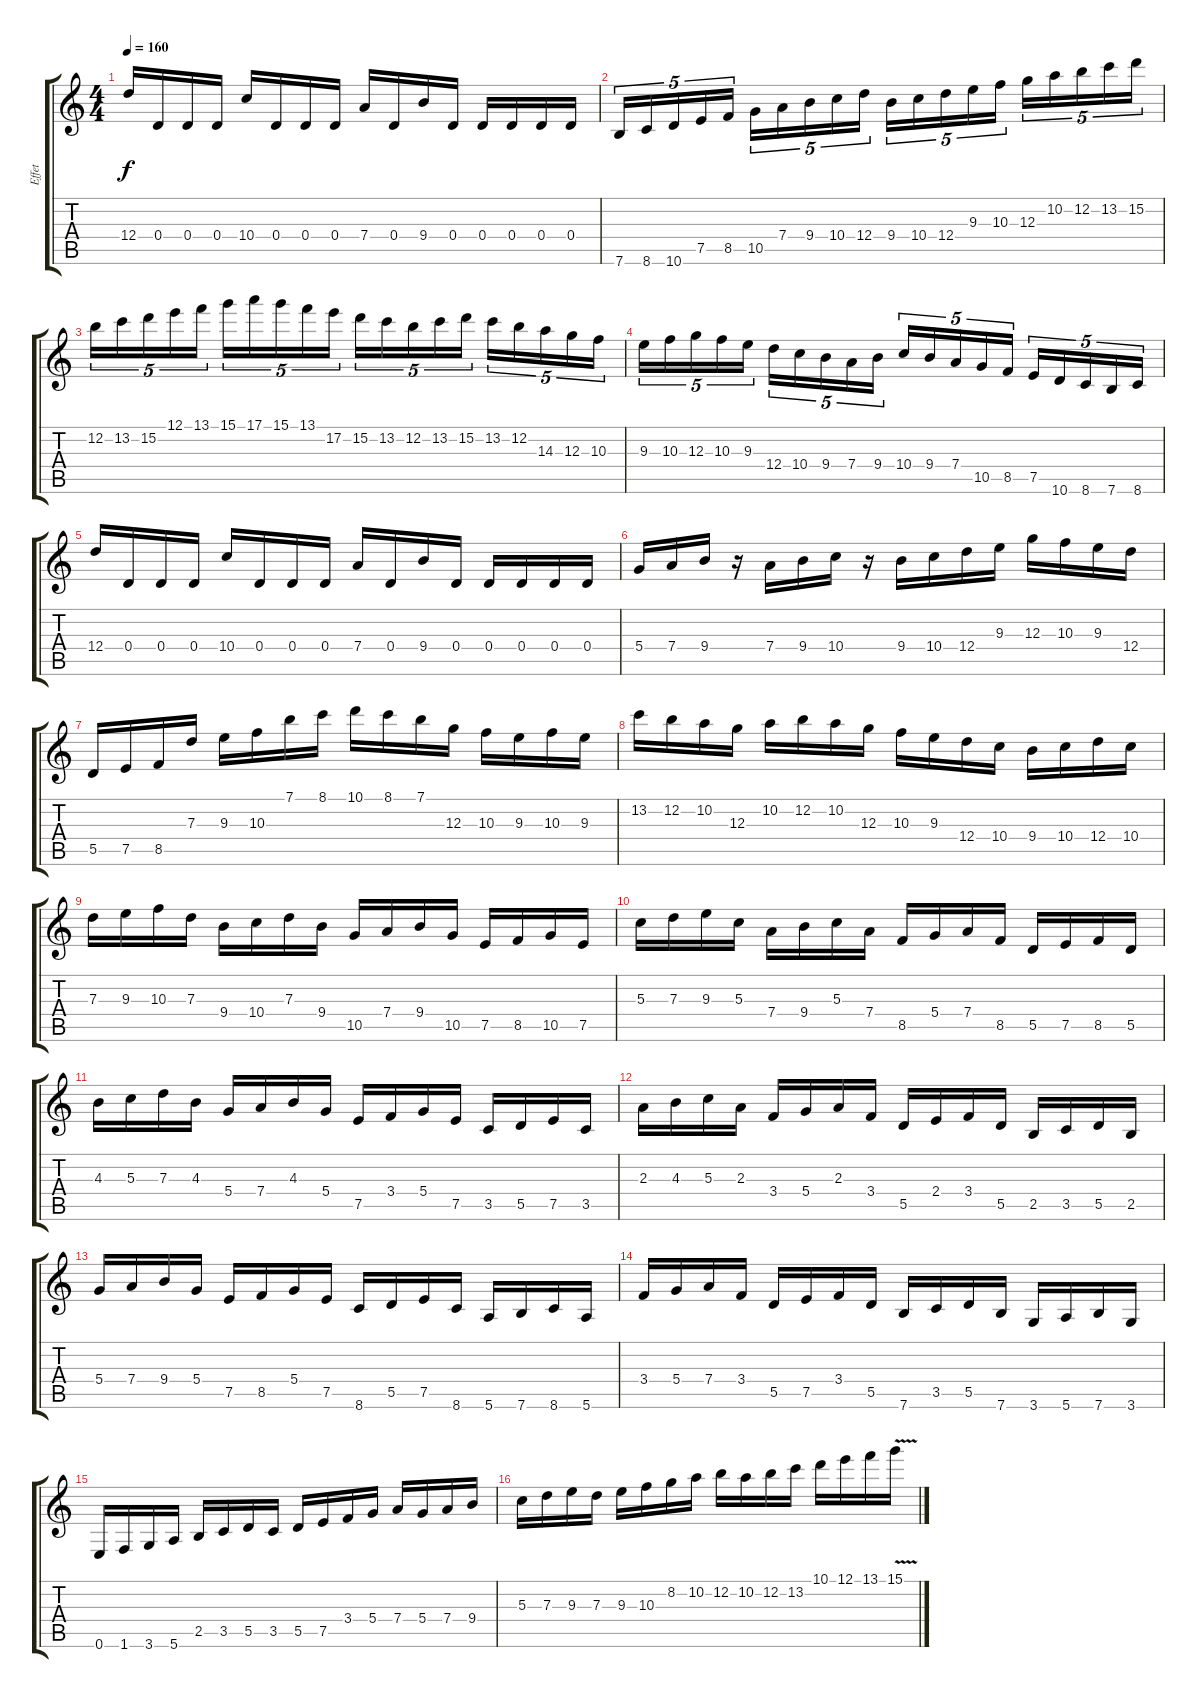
\track ("Effet" "Effet") {instrument distortionguitar}
\staff {score tabs}
\tuning (E4 B3 G3 D3 A2 E2) {hide}
\ts (4 4)
\tempo 160
\clef g2
\ks c
12.4.16{dy f} 0.4.16 0.4.16 0.4.16 10.4.16 0.4.16 0.4.16 0.4.16 7.4.16 0.4.16 9.4.16 0.4.16 0.4.16 0.4.16 0.4.16 0.4.16 |
7.6.16{tu (5 4)} 8.6.16{tu (5 4)} 10.6.16{tu (5 4)} 7.5.16{tu (5 4)} 8.5.16{tu (5 4)} 10.5.16{tu (5 4)} 7.4.16{tu (5 4)} 9.4.16{tu (5 4)} 10.4.16{tu (5 4)} 12.4.16{tu (5 4)} 9.4.16{tu (5 4)} 10.4.16{tu (5 4)} 12.4.16{tu (5 4)} 9.3.16{tu (5 4)} 10.3.16{tu (5 4)} 12.3.16{tu (5 4)} 10.2.16{tu (5 4)} 12.2.16{tu (5 4)} 13.2.16{tu (5 4)} 15.2.16{tu (5 4)} |
12.2.16{tu (5 4)} 13.2.16{tu (5 4)} 15.2.16{tu (5 4)} 12.1.16{tu (5 4)} 13.1.16{tu (5 4)} 15.1.16{tu (5 4)} 17.1.16{tu (5 4)} 15.1.16{tu (5 4)} 13.1.16{tu (5 4)} 17.2.16{tu (5 4)} 15.2.16{tu (5 4)} 13.2.16{tu (5 4)} 12.2.16{tu (5 4)} 13.2.16{tu (5 4)} 15.2.16{tu (5 4)} 13.2.16{tu (5 4)} 12.2.16{tu (5 4)} 14.3.16{tu (5 4)} 12.3.16{tu (5 4)} 10.3.16{tu (5 4)} |
9.3.16{tu (5 4)} 10.3.16{tu (5 4)} 12.3.16{tu (5 4)} 10.3.16{tu (5 4)} 9.3.16{tu (5 4)} 12.4.16{tu (5 4)} 10.4.16{tu (5 4)} 9.4.16{tu (5 4)} 7.4.16{tu (5 4)} 9.4.16{tu (5 4)} 10.4.16{tu (5 4)} 9.4.16{tu (5 4)} 7.4.16{tu (5 4)} 10.5.16{tu (5 4)} 8.5.16{tu (5 4)} 7.5.16{tu (5 4)} 10.6.16{tu (5 4)} 8.6.16{tu (5 4)} 7.6.16{tu (5 4)} 8.6.16{tu (5 4)} |
12.4.16 0.4.16 0.4.16 0.4.16 10.4.16 0.4.16 0.4.16 0.4.16 7.4.16 0.4.16 9.4.16 0.4.16 0.4.16 0.4.16 0.4.16 0.4.16 |
5.4.16 7.4.16 9.4.16 r.16 7.4.16 9.4.16 10.4.16 r.16 9.4.16 10.4.16 12.4.16 9.3.16 12.3.16 10.3.16 9.3.16 12.4.16 |
5.5.16 7.5.16 8.5.16 7.3.16 9.3.16 10.3.16 7.1.16 8.1.16 10.1.16 8.1.16 7.1.16 12.3.16 10.3.16 9.3.16 10.3.16 9.3.16 |
13.2.16 12.2.16 10.2.16 12.3.16 10.2.16 12.2.16 10.2.16 12.3.16 10.3.16 9.3.16 12.4.16 10.4.16 9.4.16 10.4.16 12.4.16 10.4.16 |
7.3.16 9.3.16 10.3.16 7.3.16 9.4.16 10.4.16 7.3.16 9.4.16 10.5.16 7.4.16 9.4.16 10.5.16 7.5.16 8.5.16 10.5.16 7.5.16 |
5.3.16 7.3.16 9.3.16 5.3.16 7.4.16 9.4.16 5.3.16 7.4.16 8.5.16 5.4.16 7.4.16 8.5.16 5.5.16 7.5.16 8.5.16 5.5.16 |
4.3.16 5.3.16 7.3.16 4.3.16 5.4.16 7.4.16 4.3.16 5.4.16 7.5.16 3.4.16 5.4.16 7.5.16 3.5.16 5.5.16 7.5.16 3.5.16 |
2.3.16 4.3.16 5.3.16 2.3.16 3.4.16 5.4.16 2.3.16 3.4.16 5.5.16 2.4.16 3.4.16 5.5.16 2.5.16 3.5.16 5.5.16 2.5.16 |
5.4.16 7.4.16 9.4.16 5.4.16 7.5.16 8.5.16 5.4.16 7.5.16 8.6.16 5.5.16 7.5.16 8.6.16 5.6.16 7.6.16 8.6.16 5.6.16 |
3.4.16 5.4.16 7.4.16 3.4.16 5.5.16 7.5.16 3.4.16 5.5.16 7.6.16 3.5.16 5.5.16 7.6.16 3.6.16 5.6.16 7.6.16 3.6.16 |
0.6.16 1.6.16 3.6.16 5.6.16 2.5.16 3.5.16 5.5.16 3.5.16 5.5.16 7.5.16 3.4.16 5.4.16 7.4.16 5.4.16 7.4.16 9.4.16 |
5.3.16 7.3.16 9.3.16 7.3.16 9.3.16 10.3.16 8.2.16 10.2.16 12.2.16 10.2.16 12.2.16 13.2.16 10.1.16 12.1.16 13.1.16 15.1{v}.16
